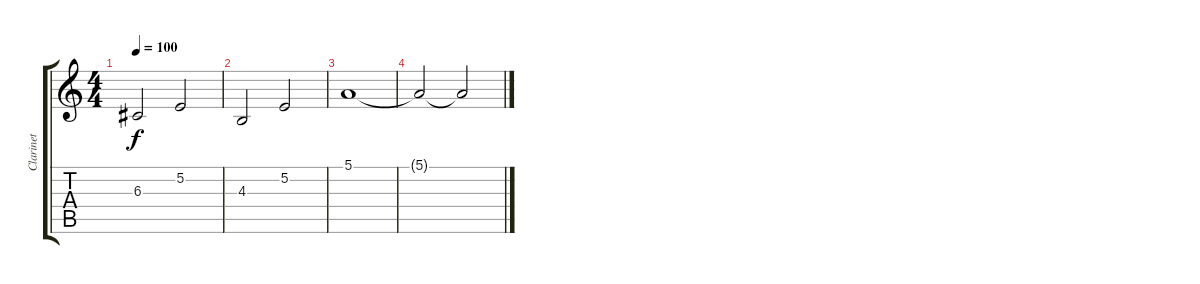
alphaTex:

\track ("Clarinet" "Clarinet") {instrument clarinet}
\staff {score tabs}
\tuning (E4 B3 G3 D3 A2 E2) {hide}
\ts (4 4)
\tempo 100
\clef g2
\ks c
6.3.2{dy f} 5.2.2 |
4.3.2 5.2.2 |
5.1.1 |
5.1{t}.2 5.1{t}.2{volume 0}
